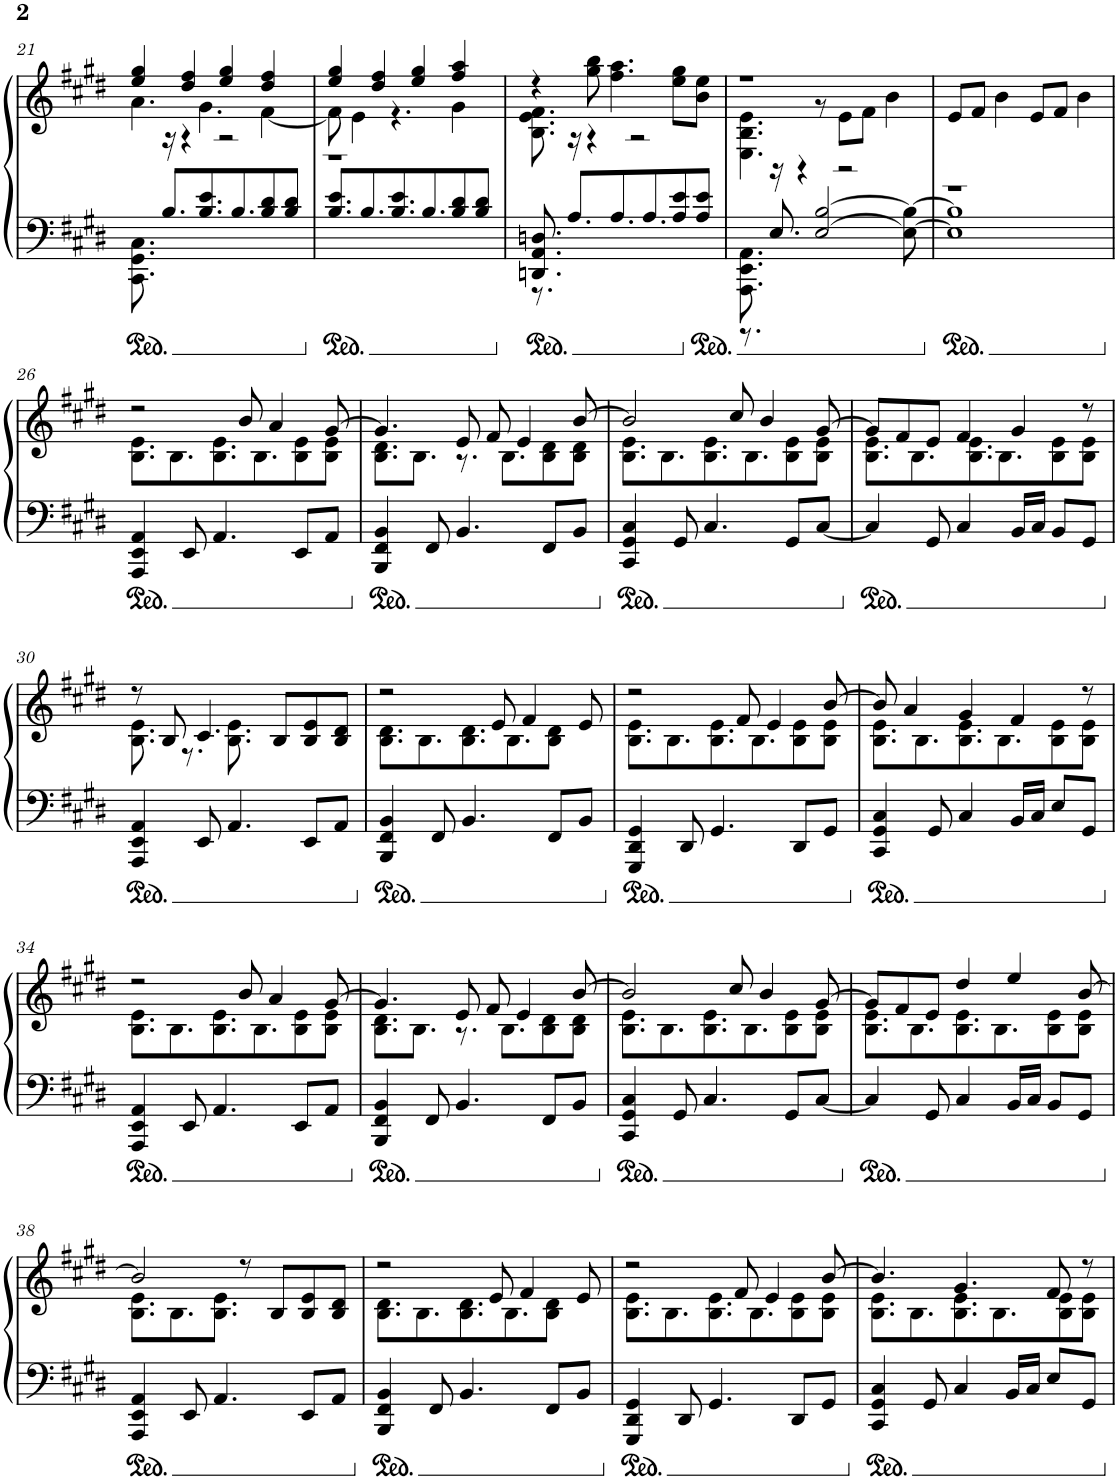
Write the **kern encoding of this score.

**kern	**kern
*part1	*part1
*staff2	*staff1
*I"Grand Piano	*
*I'Pno.	*
!!LO:PB:g=z
*clefF4	*clefG2
*k[f#c#g#d#]	*k[f#c#g#d#]
*M4/4	*M4/4
=21	=21
*^	*^
8.CC#\ 8.GG#\ 8.C#\	8.ryy	4ee/ 4gg#/	4.a\
16r	8.B/L	.	.
4r	.	4dd#/ 4ff#/	.
.	8.B/ 8.e/	.	4.g#\
2r	.	4ee/ 4gg#/	.
.	8.B/	.	.
.	8B/ 8d#/	4dd#/ 4ff#/	[4f#\
.	8B/ 8d#/J	.	.
=22	=22	=22	=22
1r	8.B/ 8.e/L	4ee/ 4gg#/	8f#\]
.	.	.	4e\
.	8.B/	.	.
.	.	4dd#/ 4ff#/	.
.	8.B/ 8.e/	.	4.r
.	.	4ee/ 4gg#/	.
.	8.B/	.	.
.	8B/ 8d#/	4ff#/ 4aa/	4g#\
.	8B/ 8d#/J	.	.
=23	=23	=23	=23
8.DDn/ 8.AA/ 8.Dn/	8.r	4r	8.B\ 8.e\ 8.f#\
16r	8.A/L	.	2ryy
4r	.	8gg#\ 8bb\	.
.	8.A/	4.ff#\ 4.aa\	.
2r	.	.	.
.	8.A/	.	.
.	.	.	4ryy
.	8A/ 8e/	8ee\ 8gg#\L	.
.	8A/ 8e/J	8b\ 8ee\J	.
.	.	.	16ryy
=24	=24	=24	=24
8.AAA\ 8.EE\ 8.AA\	8.r	1r	4.E\ 4.B\ 4.e\
16r	8.E/	.	.
4r	.	.	.
.	[2E/ [2B/	.	8r
2r	.	.	8e\L
.	.	.	8f#\J
.	.	.	4b\
.	8E\_ 8B\_	.	.
*	*	*v	*v
=25	=25	=25
1r	1E] 1B]	8e/L
.	.	8f#/J
.	.	4b\
.	.	8e/L
.	.	8f#/J
.	.	4b\
*v	*v	*
!!LO:LB:g=z
=26	=26
*	*^
4AAA/ 4EE/ 4AA/	2r	8.B\ 8.e\L
.	.	8.B\
8EE/	.	.
4.AA/	.	8.B\ 8.e\
.	8b/	.
.	.	8.B\
.	4a/	.
8EE/L	.	8B\ 8e\
8AA/J	[8g#/	8B\ 8e\J
=27	=27	=27
4BBB/ 4FF#/ 4BB/	4.g#/]	8.B\ 8.d#\L
.	.	8.B\J
8FF#/	.	.
4.BB/	8e/	8.r
.	8f#/	.
.	.	8.B\L
.	4e/	.
8FF#/L	.	8B\ 8d#\
8BB/J	[8b/	8B\ 8d#\J
=28	=28	=28
4CC#/ 4GG#/ 4C#/	2b/]	8.B\ 8.e\L
.	.	8.B\
8GG#/	.	.
4.C#/	.	8.B\ 8.e\
.	8cc#/	.
.	.	8.B\
.	4b/	.
8GG#/L	.	8B\ 8e\
[8C#/J	[8g#/	8B\ 8e\J
=29	=29	=29
4C#/]	8g#/L]	8.B\ 8.e\L
.	8f#/	.
.	.	8.B\
8GG#/	8e/J	.
4C#/	4f#/	8.B\ 8.e\
.	.	8.B\
16BB/LL	4g#/	.
16C#/JJ	.	.
8BB/L	.	8B\ 8e\
8GG#/J	8r	8B\ 8e\J
!!LO:LB:g=z	!!
=30	=30	=30
4AAA/ 4EE/ 4AA/	8r	8.B\ 8.e\
.	8B/	.
.	.	8.r
8EE/	4.c#/	.
4.AA/	.	8.B\ 8.e\
.	.	4..ryy
.	8B/L	.
8EE/L	8B/ 8e/	.
8AA/J	8B/ 8d#/J	.
=31	=31	=31
4BBB/ 4FF#/ 4BB/	2r	8.B\ 8.d#\L
.	.	8.B\
8FF#/	.	.
4.BB/	.	8.B\ 8.d#\
.	8e/	.
.	.	8.B\
.	4f#/	.
8FF#/L	.	8B\ 8d#\J
8BB/J	8e/	8ryy
=32	=32	=32
4GGG#/ 4DD#/ 4GG#/	2r	8.B\ 8.e\L
.	.	8.B\
8DD#/	.	.
4.GG#/	.	8.B\ 8.e\
.	8f#/	.
.	.	8.B\
.	4e/	.
8DD#/L	.	8B\ 8e\
8GG#/J	[8b/	8B\ 8e\J
=33	=33	=33
4CC#/ 4GG#/ 4C#/	8b/]	8.B\ 8.e\L
.	4a/	.
.	.	8.B\
8GG#/	.	.
4C#/	4g#/	8.B\ 8.e\
.	.	8.B\
16BB/LL	4f#/	.
16C#/JJ	.	.
8E/L	.	8B\ 8e\
8GG#/J	8r	8B\ 8e\J
!!LO:LB:g=z	!!
=34	=34	=34
4AAA/ 4EE/ 4AA/	2r	8.B\ 8.e\L
.	.	8.B\
8EE/	.	.
4.AA/	.	8.B\ 8.e\
.	8b/	.
.	.	8.B\
.	4a/	.
8EE/L	.	8B\ 8e\
8AA/J	[8g#/	8B\ 8e\J
=35	=35	=35
4BBB/ 4FF#/ 4BB/	4.g#/]	8.B\ 8.d#\L
.	.	8.B\J
8FF#/	.	.
4.BB/	8e/	8.r
.	8f#/	.
.	.	8.B\L
.	4e/	.
8FF#/L	.	8B\ 8d#\
8BB/J	[8b/	8B\ 8d#\J
=36	=36	=36
4CC#/ 4GG#/ 4C#/	2b/]	8.B\ 8.e\L
.	.	8.B\
8GG#/	.	.
4.C#/	.	8.B\ 8.e\
.	8cc#/	.
.	.	8.B\
.	4b/	.
8GG#/L	.	8B\ 8e\
[8C#/J	[8g#/	8B\ 8e\J
=37	=37	=37
4C#/]	8g#/L]	8.B\ 8.e\L
.	8f#/	.
.	.	8.B\
8GG#/	8e/J	.
4C#/	4dd#/	8.B\ 8.e\
.	.	8.B\
16BB/LL	4ee/	.
16C#/JJ	.	.
8BB/L	.	8B\ 8e\
8GG#/J	[8b/	8B\ 8e\J
!!LO:LB:g=z	!!
=38	=38	=38
4AAA/ 4EE/ 4AA/	2b/]	8.B\ 8.e\L
.	.	8.B\
8EE/	.	.
4.AA/	.	8.B\ 8.e\J
.	8r	.
.	.	4..ryy
.	8B/L	.
8EE/L	8B/ 8e/	.
8AA/J	8B/ 8d#/J	.
=39	=39	=39
4BBB/ 4FF#/ 4BB/	2r	8.B\ 8.d#\L
.	.	8.B\
8FF#/	.	.
4.BB/	.	8.B\ 8.d#\
.	8e/	.
.	.	8.B\
.	4f#/	.
8FF#/L	.	8B\ 8d#\J
8BB/J	8e/	8ryy
=40	=40	=40
4GGG#/ 4DD#/ 4GG#/	2r	8.B\ 8.e\L
.	.	8.B\
8DD#/	.	.
4.GG#/	.	8.B\ 8.e\
.	8f#/	.
.	.	8.B\
.	4e/	.
8DD#/L	.	8B\ 8e\
8GG#/J	[8b/	8B\ 8e\J
=41	=41	=41
4CC#/ 4GG#/ 4C#/	4.b/]	8.B\ 8.e\L
.	.	8.B\
8GG#/	.	.
4C#/	4.g#/	8.B\ 8.e\
.	.	8.B\
16BB/LL	.	.
16C#/JJ	.	.
8E/L	8f#/	8B\ 8e\
8GG#/J	8r	8B\ 8e\J
*	*v	*v
=	=
*-	*-
